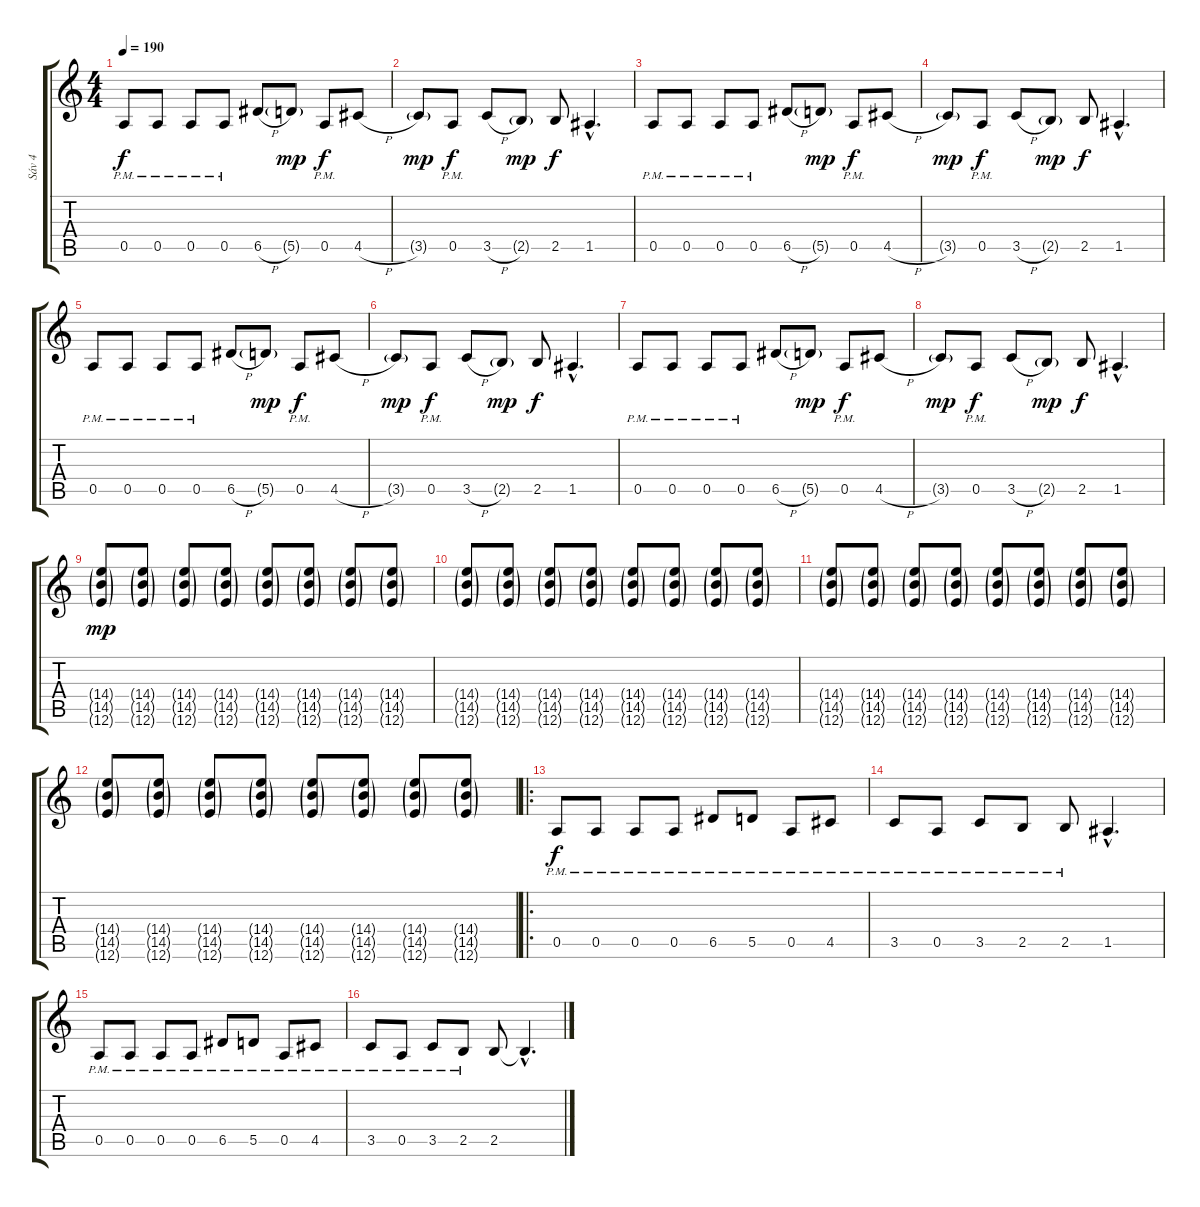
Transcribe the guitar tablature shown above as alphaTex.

\track ("Sáv 4" "Sáv 4") {instrument distortionguitar}
\staff {score tabs}
\tuning (E4 B3 G3 D3 A2 E2) {hide}
\ts (4 4)
\tempo 190
\clef g2
\ks c
0.5{pm}.8{dy f} 0.5{pm}.8 0.5{pm}.8 0.5{pm}.8 6.5{h}.8 5.5{g}.8{dy mp} 0.5{pm}.8{dy f} 4.5{h}.8 |
3.5{g}.8{dy mp} 0.5{pm}.8{dy f} 3.5{h}.8 2.5{g}.8{dy mp} 2.5.8{dy f} 1.5{hac}.4{d} |
0.5{pm}.8 0.5{pm}.8 0.5{pm}.8 0.5{pm}.8 6.5{h}.8 5.5{g}.8{dy mp} 0.5{pm}.8{dy f} 4.5{h}.8 |
3.5{g}.8{dy mp} 0.5{pm}.8{dy f} 3.5{h}.8 2.5{g}.8{dy mp} 2.5.8{dy f} 1.5{hac}.4{d} |
0.5{pm}.8 0.5{pm}.8 0.5{pm}.8 0.5{pm}.8 6.5{h}.8 5.5{g}.8{dy mp} 0.5{pm}.8{dy f} 4.5{h}.8 |
3.5{g}.8{dy mp} 0.5{pm}.8{dy f} 3.5{h}.8 2.5{g}.8{dy mp} 2.5.8{dy f} 1.5{hac}.4{d} |
0.5{pm}.8 0.5{pm}.8 0.5{pm}.8 0.5{pm}.8 6.5{h}.8 5.5{g}.8{dy mp} 0.5{pm}.8{dy f} 4.5{h}.8 |
3.5{g}.8{dy mp} 0.5{pm}.8{dy f} 3.5{h}.8 2.5{g}.8{dy mp} 2.5.8{dy f} 1.5{hac}.4{d} |
(14.4{g} 14.5{g} 12.6{g}).8{dy mp} (14.4{g} 14.5{g} 12.6{g}).8 (14.4{g} 14.5{g} 12.6{g}).8 (14.4{g} 14.5{g} 12.6{g}).8 (14.4{g} 14.5{g} 12.6{g}).8 (14.4{g} 14.5{g} 12.6{g}).8 (14.4{g} 14.5{g} 12.6{g}).8 (14.4{g} 14.5{g} 12.6{g}).8 |
(14.4{g} 14.5{g} 12.6{g}).8 (14.4{g} 14.5{g} 12.6{g}).8 (14.4{g} 14.5{g} 12.6{g}).8 (14.4{g} 14.5{g} 12.6{g}).8 (14.4{g} 14.5{g} 12.6{g}).8 (14.4{g} 14.5{g} 12.6{g}).8 (14.4{g} 14.5{g} 12.6{g}).8 (14.4{g} 14.5{g} 12.6{g}).8 |
(14.4{g} 14.5{g} 12.6{g}).8 (14.4{g} 14.5{g} 12.6{g}).8 (14.4{g} 14.5{g} 12.6{g}).8 (14.4{g} 14.5{g} 12.6{g}).8 (14.4{g} 14.5{g} 12.6{g}).8 (14.4{g} 14.5{g} 12.6{g}).8 (14.4{g} 14.5{g} 12.6{g}).8 (14.4{g} 14.5{g} 12.6{g}).8 |
(14.4{g} 14.5{g} 12.6{g}).8 (14.4{g} 14.5{g} 12.6{g}).8 (14.4{g} 14.5{g} 12.6{g}).8 (14.4{g} 14.5{g} 12.6{g}).8 (14.4{g} 14.5{g} 12.6{g}).8 (14.4{g} 14.5{g} 12.6{g}).8 (14.4{g} 14.5{g} 12.6{g}).8 (14.4{g} 14.5{g} 12.6{g}).8 |
\ro
0.5{pm}.8{dy f} 0.5{pm}.8 0.5{pm}.8 0.5{pm}.8 6.5{pm}.8 5.5{pm}.8 0.5{pm}.8 4.5{pm}.8 |
3.5{pm}.8 0.5{pm}.8 3.5{pm}.8 2.5{pm}.8 2.5{pm}.8 1.5{hac}.4{d} |
0.5{pm}.8 0.5{pm}.8 0.5{pm}.8 0.5{pm}.8 6.5{pm}.8 5.5{pm}.8 0.5{pm}.8 4.5{pm}.8 |
3.5{pm}.8 0.5{pm}.8 3.5{pm}.8 2.5{pm}.8 2.5.8 2.5{hac t}.4{d}
